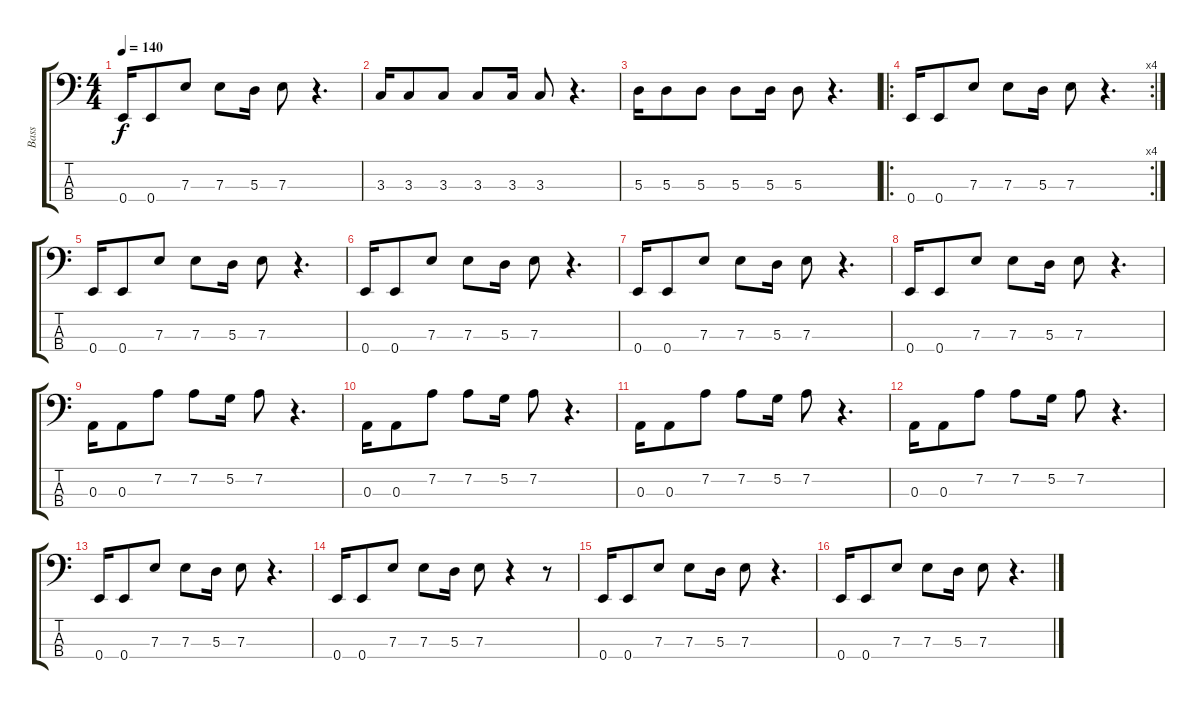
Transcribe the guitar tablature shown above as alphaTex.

\track ("Bass" "Bass") {instrument electricbassfinger}
\staff {score tabs}
\tuning (G2 D2 A1 E1) {hide}
\ts (4 4)
\tempo 140
\clef f4
\ks c
0.4.16{dy f} 0.4.8 7.3.8 7.3.8 5.3.16 7.3.8 r.4{d} |
3.3.16 3.3.8 3.3.8 3.3.8 3.3.16 3.3.8 r.4{d} |
5.3.16 5.3.8 5.3.8 5.3.8 5.3.16 5.3.8 r.4{d} |
\ro
\rc 4
0.4.16 0.4.8 7.3.8 7.3.8 5.3.16 7.3.8 r.4{d} |
0.4.16 0.4.8 7.3.8 7.3.8 5.3.16 7.3.8 r.4{d} |
0.4.16 0.4.8 7.3.8 7.3.8 5.3.16 7.3.8 r.4{d} |
0.4.16 0.4.8 7.3.8 7.3.8 5.3.16 7.3.8 r.4{d} |
0.4.16 0.4.8 7.3.8 7.3.8 5.3.16 7.3.8 r.4{d} |
0.3.16 0.3.8 7.2.8 7.2.8 5.2.16 7.2.8 r.4{d} |
0.3.16 0.3.8 7.2.8 7.2.8 5.2.16 7.2.8 r.4{d} |
0.3.16 0.3.8 7.2.8 7.2.8 5.2.16 7.2.8 r.4{d} |
0.3.16 0.3.8 7.2.8 7.2.8 5.2.16 7.2.8 r.4{d} |
0.4.16 0.4.8 7.3.8 7.3.8 5.3.16 7.3.8 r.4{d} |
0.4.16 0.4.8 7.3.8 7.3.8 5.3.16 7.3.8 r.4 r.8 |
0.4.16 0.4.8 7.3.8 7.3.8 5.3.16 7.3.8 r.4{d} |
0.4.16 0.4.8 7.3.8 7.3.8 5.3.16 7.3.8 r.4{d}
